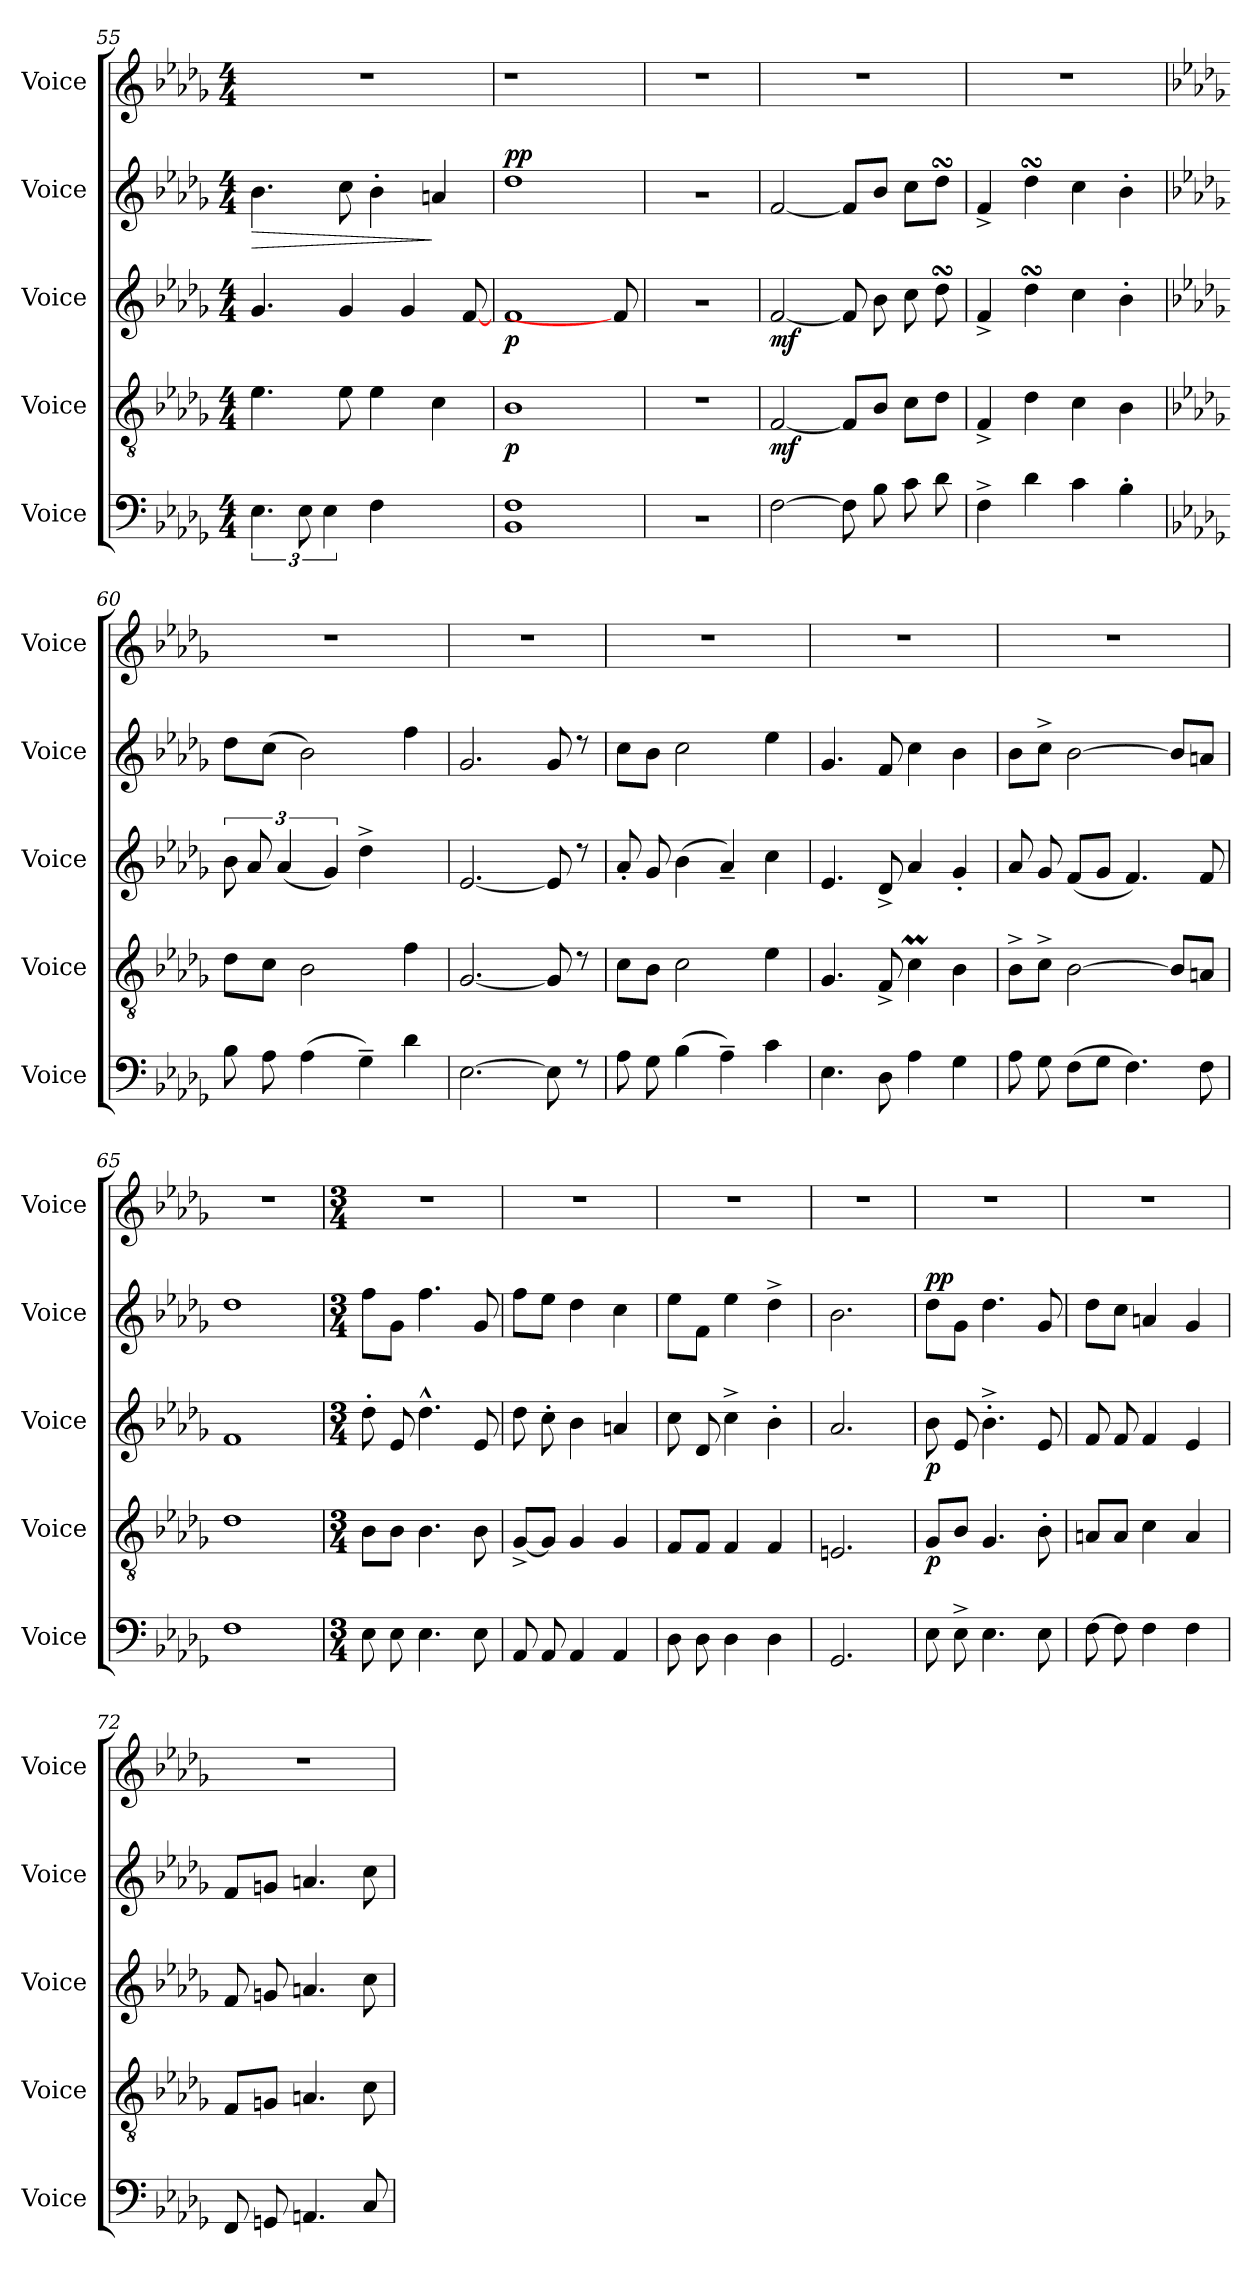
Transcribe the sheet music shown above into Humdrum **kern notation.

**kern	**kern	**dynam	**kern	**dynam	**kern	**dynam	**kern
*part5	*part4	*part4	*part3	*part3	*part2	*part2	*part1
*staff5	*staff4	*staff4	*staff3	*staff3	*staff2	*staff2	*staff1
*I"Voice	*I"Voice	*	*I"Voice	*	*I"Voice	*	*I"Voice
*I'Voice	*I'Voice	*	*I'Voice	*	*I'Voice	*	*I'Voice
*clefF4	*clefGv2	*	*clefG2	*	*clefG2	*	*clefG2
*k[b-e-a-d-g-]	*k[b-e-a-d-g-]	*	*k[b-e-a-d-g-]	*	*k[b-e-a-d-g-]	*	*k[b-e-a-d-g-]
*M4/4	*M4/4	*	*M4/4	*	*M4/4	*	*M4/4
=55	=55	=55	=55	=55	=55	=55	=55
!	!	!	!	!	!	!LO:HP:b	!
6.E-\	4.e-\	.	4.g-/	.	4.b-\	>	1r
12E-\	.	.	.	.	.	.	.
6E-Z<\	.	.	.	.	.	.	.
.	8e-\	.	4g-/	.	8cc\	.	.
4FZ<\	4e-Z<\	.	.	.	4b-Z<'>\	.	.
.	.	.	4g-Z</	.	.	.	.
4ryy	4cZ<\	.	.	.	4anZ</	]	.
.	.	.	[8fZ</	.	.	.	.
!!LO:LB:g=z
=56	=56	=56	=56	=56	=56	=56	=56
*^	*	*	*	*	*	*	*
!	!	!	!LO:DY:b	!	!LO:DY:b	!	!LO:DY:a	!
!	!	!	!	!	!	!	!LO:DY:n=1:b	!
1F	1BB-	1B-	p	1f	p	1dd-	p p	1r
8ryy	8ryy	8ryy	.	8f/]	.	8ryy	.	8ryy
*v	*v	*	*	*	*	*	*	*
=57	=57	=57	=57	=57	=57	=57	=57
1rE	1rd	.	1rcc	.	1rcc	.	1r
=58	=58	=58	=58	=58	=58	=58	=58
!	!	!LO:DY:b	!	!LO:DY:b	!	!LO:DY:b	!
!	!	!	!	!	!	!LO:DY:n=1:a	!
[>2FZ<\	[<2F/	mf	[<2fZ</	mf	[<2f/	mf mf	1r
8F\]	8F/L]	.	8f/]	.	8f/L]	.	.
8B-\	8B-/J	.	8b-\	.	8b-/J	.	.
8c\	8c\L	.	8cc\	.	8cc\L	.	.
8d-Z<\	8d-\J	.	8dd-sSSsZ<\	.	8dd-sSSs\J	.	.
=59	=59	=59	=59	=59	=59	=59	=59
4F^<\	4F^</	.	4f^</	.	4f^</	.	1r
4d-\	4d-\	.	4dd-sSSs\	.	4dd-sSSs\	.	.
4cZ<\	4c\	.	4ccZ<\	.	4cc\	.	.
4B-'<\	4B-\	.	4b-'<\	.	4b-'<\	.	.
!!LO:PB:g=z
=60	=60	=60	=60	=60	=60	=60	=60
*k[b-e-a-d-g-]	*k[b-e-a-d-g-]	*	*k[b-e-a-d-g-]	*	*k[b-e-a-d-g-]	*	*k[b-e-a-d-g-]
8B-\	8d-\L	.	12b-Z<\	.	8dd-\L	.	1r
.	.	.	12a-Z</	.	.	.	.
8A-\	8c\J	.	.	.	(<8cc\J	.	.
.	.	.	(>6a-/	.	.	.	.
(>4A-\	2B-\	.	.	.	2b-\)	.	.
.	.	.	6g-Z</)	.	.	.	.
4G-~>\)	.	.	4dd-^<\	.	.	.	.
4d-\	4f\	.	4ryy	.	4ff\	.	.
=61	=61	=61	=61	=61	=61	=61	=61
[>2.E-\	[<2.G-/	.	[<2.e-/	.	2.g-/	.	1r
8E-\]	8G-/]	.	8e-/]	.	8g-/	.	.
8rE	8rc	.	8rcc	.	8rcc	.	.
=62	=62	=62	=62	=62	=62	=62	=62
8A-\	8c\L	.	8a-'</	.	8cc\L	.	1r
8G-\	8B-\J	.	8g-/	.	8b-\J	.	.
(>4B-\	2c\	.	(>4b-\	.	2cc\	.	.
4A-~>\)	.	.	4a-~</)	.	.	.	.
4c\	4e-\	.	4cc\	.	4ee-\	.	.
=63	=63	=63	=63	=63	=63	=63	=63
4.E-\	4.G-/	.	4.e-/	.	4.g-/	.	1r
8D-\	8F^</	.	8d-^</	.	8f/	.	.
4A-\	4cm\	.	4a-/	.	4cc\	.	.
4G-\	4B-\	.	4g-'</	.	4b-\	.	.
!!LO:LB:g=z
=64	=64	=64	=64	=64	=64	=64	=64
8A-\	8B-^<\L	.	8a-/	.	8b-\L	.	1r
8G-\	8c^<\J	.	8g-/	.	8cc^<\J	.	.
(>8F\L	[>2B-\	.	(>8f/L	.	[>2b-\	.	.
8G-\J	.	.	8g-/J	.	.	.	.
4.F\)	.	.	4.f/)	.	.	.	.
.	8B-/L]	.	.	.	8b-/L]	.	.
8F\	8An/J	.	8f/	.	8an/J	.	.
=65	=65	=65	=65	=65	=65	=65	=65
1F	1d-	.	1f	.	1dd-	.	1r
=66	=66	=66	=66	=66	=66	=66	=66
*M3/4	*M3/4	*	*M3/4	*	*M3/4	*	*M3/4
8E-\	8B-Z<\L	.	8dd-'<Z<\	.	8ff\L	.	2.r
8E-\	8B-\J	.	8e-/	.	8g-\J	.	.
4.E-\	4.B-\	.	4.dd-^^>\	.	4.ff\	.	.
8E-\	8B-\	.	8e-/	.	8g-/	.	.
=67	=67	=67	=67	=67	=67	=67	=67
8AA-/	[>8G-^</L	.	8dd-\	.	8ff\L	.	2.r
8AA-/	8G-/J]	.	8cc'<\	.	8ee-\J	.	.
4AA-/	4G-/	.	4b-\	.	4dd-\	.	.
4AA-/	4G-/	.	4an/	.	4cc\	.	.
!!LO:LB:g=z
=68	=68	=68	=68	=68	=68	=68	=68
8D-\	8F/L	.	8cc\	.	8ee-\L	.	2.r
8D-\	8F/J	.	8d-/	.	8f\J	.	.
4D-\	4F/	.	4cc^<\	.	4ee-\	.	.
4D-\	4F/	.	4b-'<\	.	4dd-^<\	.	.
=69	=69	=69	=69	=69	=69	=69	=69
2.GG-/	2.En/	.	2.a-/	.	2.b-\	.	2.r
=70	=70	=70	=70	=70	=70	=70	=70
!	!	!LO:DY:b	!	!LO:DY:b	!	!LO:DY:a	!
!	!	!	!	!	!	!LO:DY:n=1:b	!
8E-\	8G-/L	p	8b-\	p	8dd-\L	p p	2.r
8E-^<Z<\	8B-Z</J	.	8e-/	.	8g-Z<\J	.	.
4.E-\	4.G-/	.	4.b-^<'<\	.	4.dd-\	.	.
8E-\	8B-'<\	.	8e-/	.	8g-/	.	.
=71	=71	=71	=71	=71	=71	=71	=71
[<8F\	8An/L	.	8f/	.	8dd-\L	.	2.r
8F\]	8A/J	.	8f/	.	8cc\J	.	.
4FZ<\	4cZ<\	.	4f/	.	4anZ</	.	.
4F\	4A/	.	4e-/	.	4g-/	.	.
=72	=72	=72	=72	=72	=72	=72	=72
8FF/	8F/L	.	8f/	.	8f/L	.	2.r
8GGn/	8Gn/J	.	8gn/	.	8gn/J	.	.
4.AAn/	4.An/	.	4.an/	.	4.an/	.	.
8C/	8c\	.	8cc\	.	8cc\	.	.
=	=	=	=	=	=	=	=
*-	*-	*-	*-	*-	*-	*-	*-
